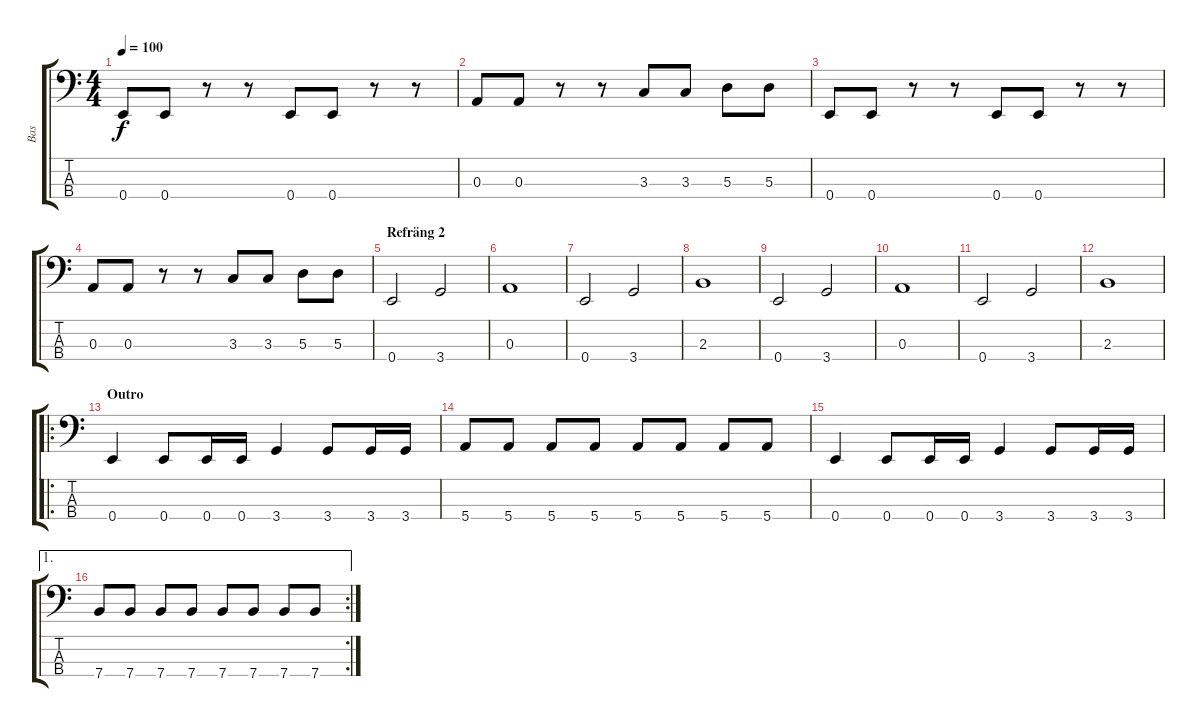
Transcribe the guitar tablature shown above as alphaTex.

\track ("Bas" "Bas") {instrument electricbassfinger}
\staff {score tabs}
\tuning (G2 D2 A1 E1) {hide}
\ts (4 4)
\tempo 100
\clef f4
\ks c
0.4.8{dy f} 0.4.8 r.8 r.8 0.4.8 0.4.8 r.8 r.8 |
0.3.8 0.3.8 r.8 r.8 3.3.8 3.3.8 5.3.8 5.3.8 |
0.4.8 0.4.8 r.8 r.8 0.4.8 0.4.8 r.8 r.8 |
0.3.8 0.3.8 r.8 r.8 3.3.8 3.3.8 5.3.8 5.3.8 |
\section ("" "Refräng 2")
0.4.2 3.4.2 |
0.3.1 |
0.4.2 3.4.2 |
2.3.1 |
0.4.2 3.4.2 |
0.3.1 |
0.4.2 3.4.2 |
2.3.1 |
\ro
\section ("" "Outro")
0.4.4 0.4.8 0.4.16 0.4.16 3.4.4 3.4.8 3.4.16 3.4.16 |
5.4.8 5.4.8 5.4.8 5.4.8 5.4.8 5.4.8 5.4.8 5.4.8 |
0.4.4 0.4.8 0.4.16 0.4.16 3.4.4 3.4.8 3.4.16 3.4.16 |
\ae 1
\rc 2
7.4.8 7.4.8 7.4.8 7.4.8 7.4.8 7.4.8 7.4.8 7.4.8
